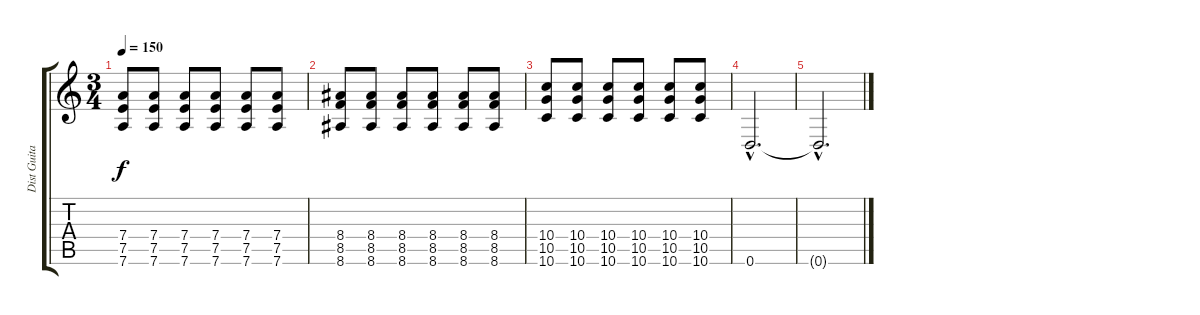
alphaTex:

\track ("Dist Guitar - Rhythm" "Dist Guita") {instrument overdrivenguitar}
\staff {score tabs}
\tuning (E4 B3 G3 D3 A2 D2) {hide}
\ts (3 4)
\tempo 150
\clef g2
\ks c
(7.4 7.5 7.6).8{dy f} (7.4 7.5 7.6).8 (7.4 7.5 7.6).8 (7.4 7.5 7.6).8 (7.4 7.5 7.6).8 (7.4 7.5 7.6).8 |
(8.4 8.5 8.6).8 (8.4 8.5 8.6).8 (8.4 8.5 8.6).8 (8.4 8.5 8.6).8 (8.4 8.5 8.6).8 (8.4 8.5 8.6).8 |
(10.4 10.5 10.6).8 (10.4 10.5 10.6).8 (10.4 10.5 10.6).8 (10.4 10.5 10.6).8 (10.4 10.5 10.6).8 (10.4 10.5 10.6).8 |
0.6{hac}.2{d} |
0.6{hac t}.2{d}
